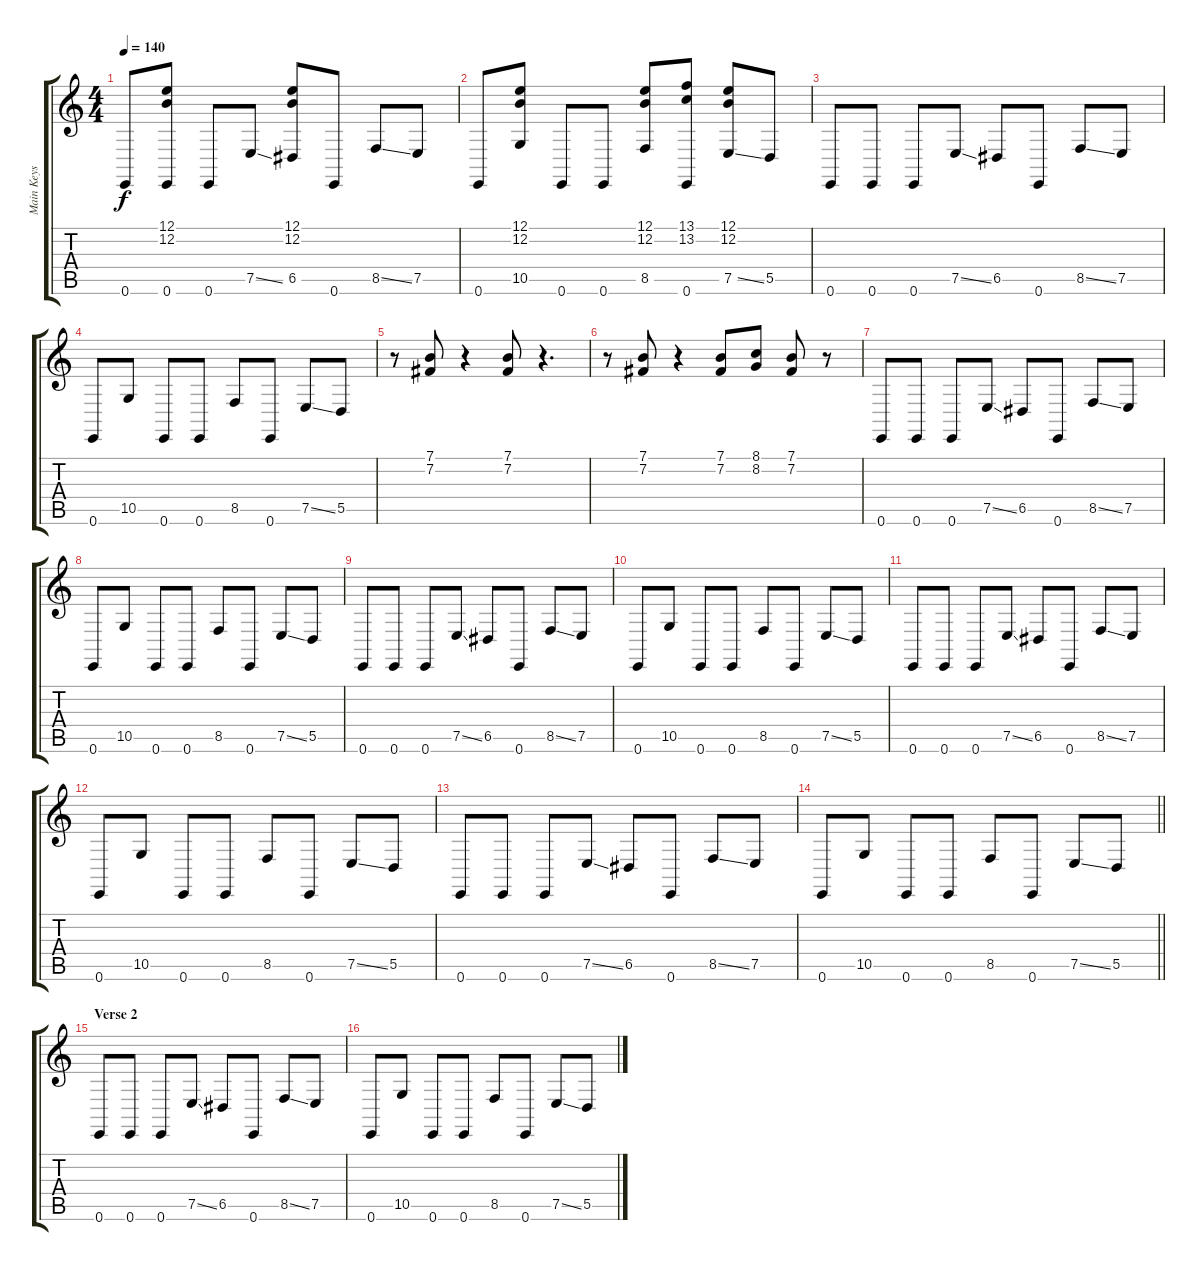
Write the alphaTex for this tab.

\track ("Main Keys" "Main Keys") {instrument lead1square}
\staff {score tabs}
\tuning (E4 B3 G3 D3 A2 E2) {hide}
\ts (4 4)
\tempo 140
\clef g2
\ks c
0.6.8{dy f} (12.1 12.2 0.6).8 0.6.8 7.5{ss}.8 (12.1 12.2 6.5).8 0.6.8 8.5{ss}.8 7.5.8 |
0.6.8 (12.1 12.2 10.5).8 0.6.8 0.6.8 (12.1 12.2 8.5).8 (13.1 13.2 0.6).8 (12.1 12.2 7.5{ss}).8 5.5.8 |
0.6.8 0.6.8 0.6.8 7.5{ss}.8 6.5.8 0.6.8 8.5{ss}.8 7.5.8 |
0.6.8 10.5.8 0.6.8 0.6.8 8.5.8 0.6.8 7.5{ss}.8 5.5.8 |
r.8 (7.1 7.2).8 r.4 (7.1 7.2).8 r.4{d} |
r.8 (7.1 7.2).8 r.4 (7.1 7.2).8 (8.1 8.2).8 (7.1 7.2).8 r.8 |
0.6.8 0.6.8 0.6.8 7.5{ss}.8 6.5.8 0.6.8 8.5{ss}.8 7.5.8 |
0.6.8 10.5.8 0.6.8 0.6.8 8.5.8 0.6.8 7.5{ss}.8 5.5.8 |
0.6.8 0.6.8 0.6.8 7.5{ss}.8 6.5.8 0.6.8 8.5{ss}.8 7.5.8 |
0.6.8 10.5.8 0.6.8 0.6.8 8.5.8 0.6.8 7.5{ss}.8 5.5.8 |
0.6.8 0.6.8 0.6.8 7.5{ss}.8 6.5.8 0.6.8 8.5{ss}.8 7.5.8 |
0.6.8 10.5.8 0.6.8 0.6.8 8.5.8 0.6.8 7.5{ss}.8 5.5.8 |
0.6.8 0.6.8 0.6.8 7.5{ss}.8 6.5.8 0.6.8 8.5{ss}.8 7.5.8 |
\barLineRight lightlight
0.6.8 10.5.8 0.6.8 0.6.8 8.5.8 0.6.8 7.5{ss}.8 5.5.8 |
\section ("" "Verse 2")
0.6.8 0.6.8 0.6.8 7.5{ss}.8 6.5.8 0.6.8 8.5{ss}.8 7.5.8 |
0.6.8 10.5.8 0.6.8 0.6.8 8.5.8 0.6.8 7.5{ss}.8 5.5.8
